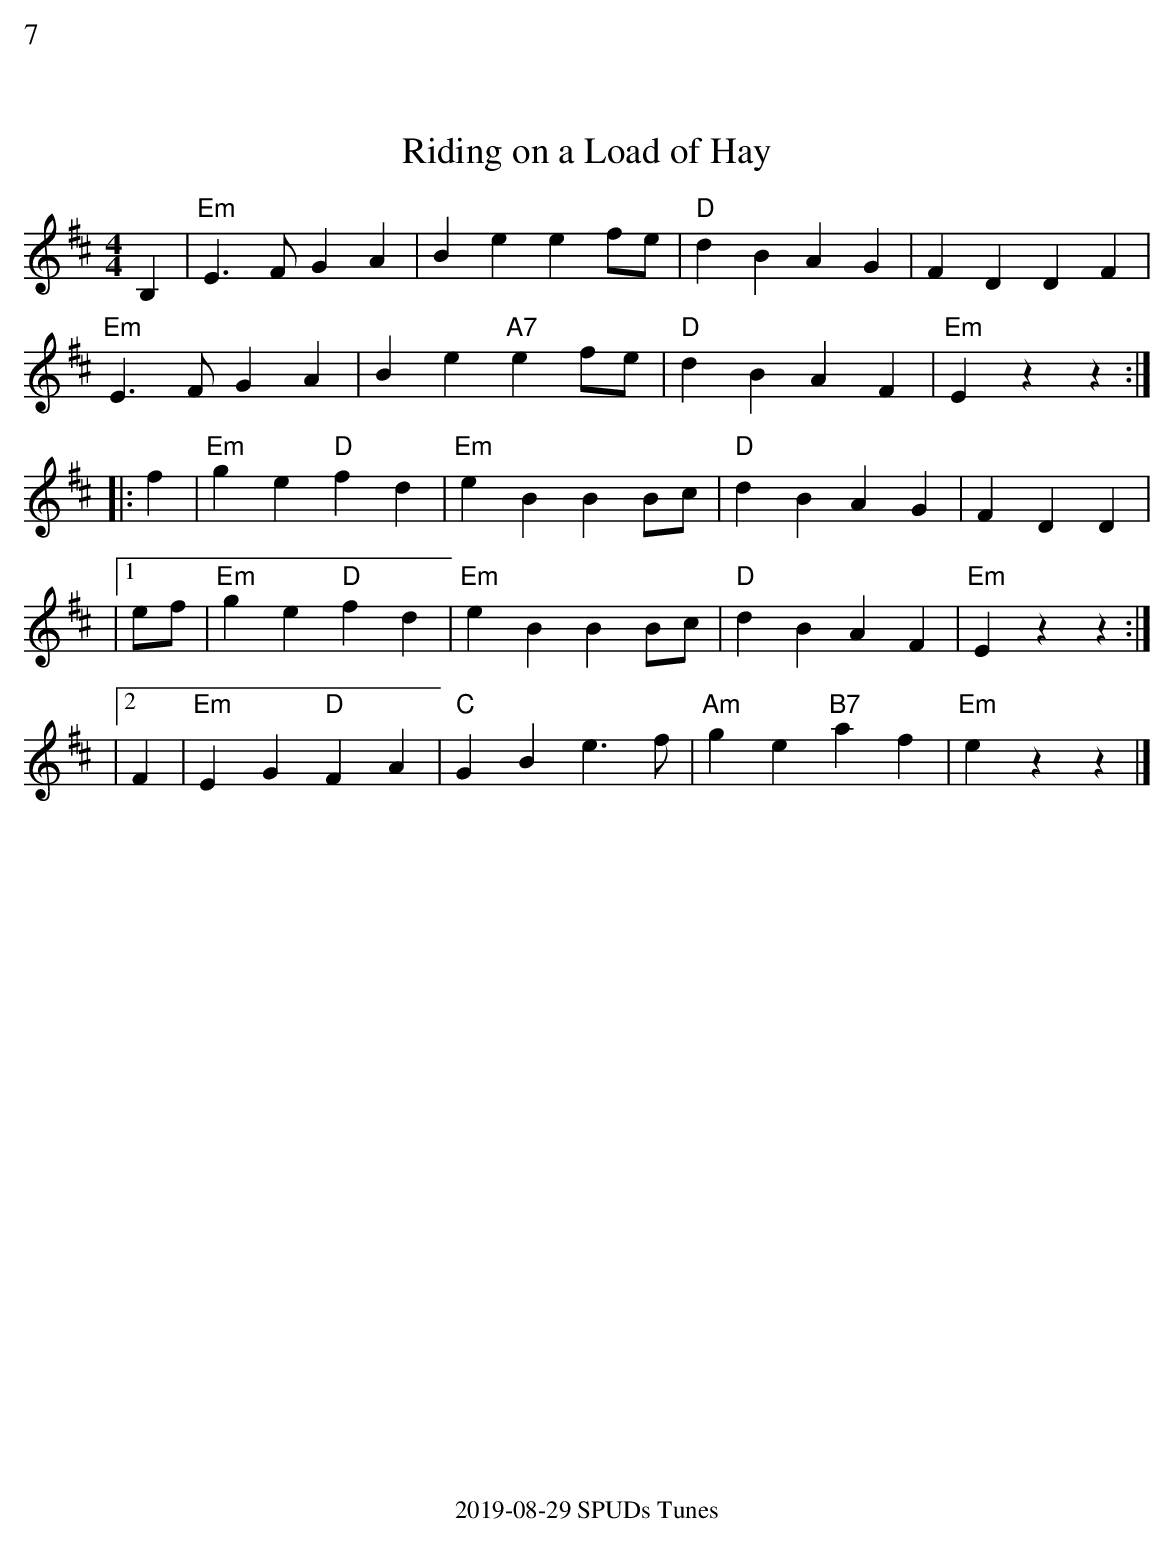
X:1
%%text 7
T: Riding on a Load of Hay
M: 4/4
K: Edor
B,2|"Em" E3FG2A2 | B2e2e2fe |"D" d2B2A2G2 | F2D2D2F2 |
"Em"E3F G2A2 | B2e2 "A7"e2fe | "D"d2B2A2F2 | "Em"E2z2z2 :|
|:f2 | "Em"g2e2 "D"f2d2 |"Em" e2B2 B2Bc |"D" d2B2 A2G2 | F2D2 D2|
|1 ef| "Em"g2e2 "D"f2d2 |"Em" e2B2 B2Bc| "D"d2B2 A2F2 | "Em"E2z2z2 :|
|2F2|"Em"E2G2"D"F2A2|"C"G2B2e3f|"Am"g2e2"B7"a2f2|"Em"e2z2z2|]
